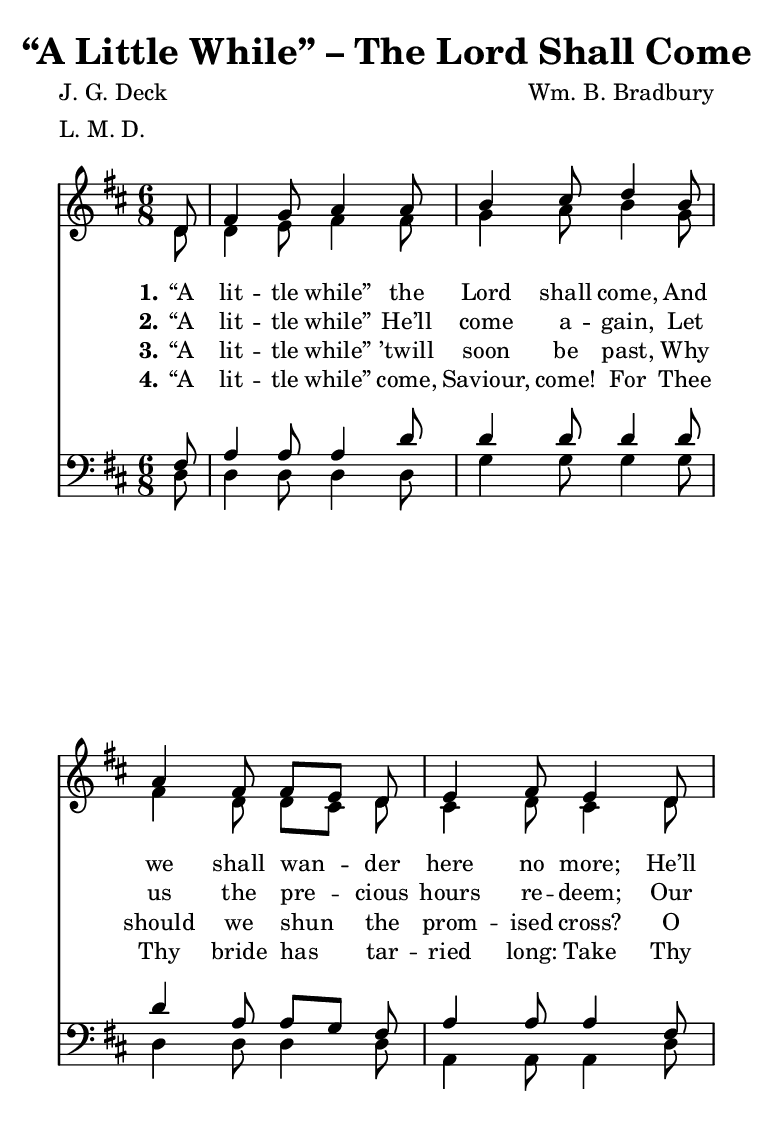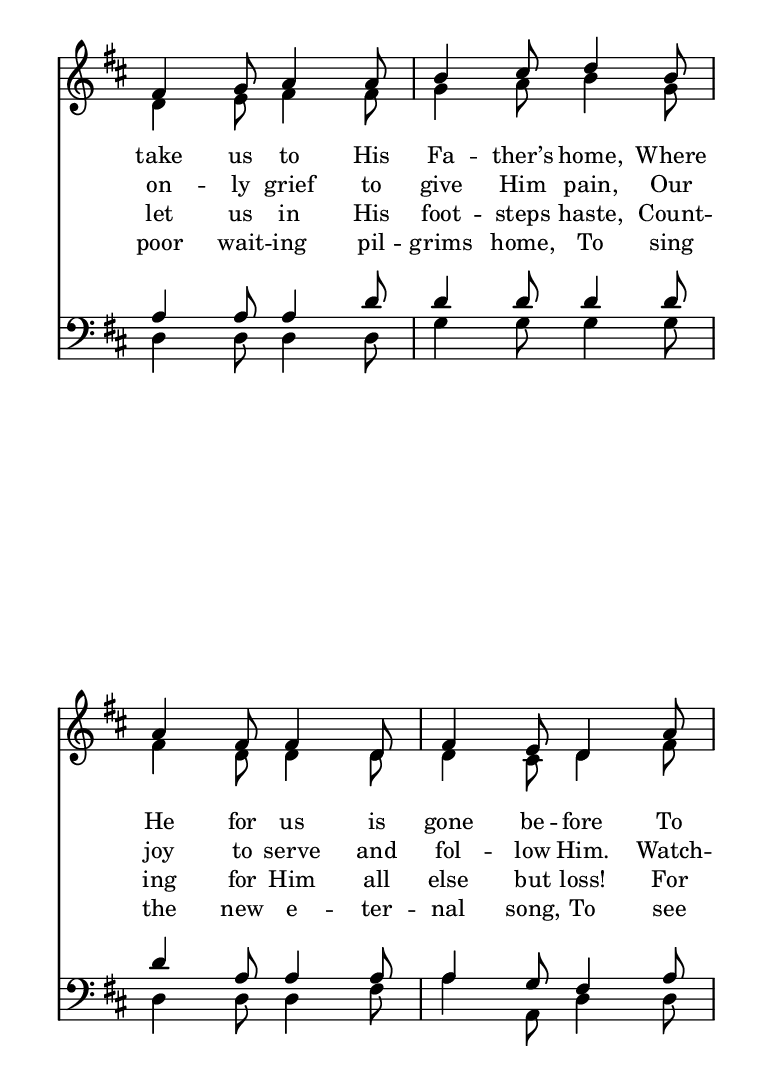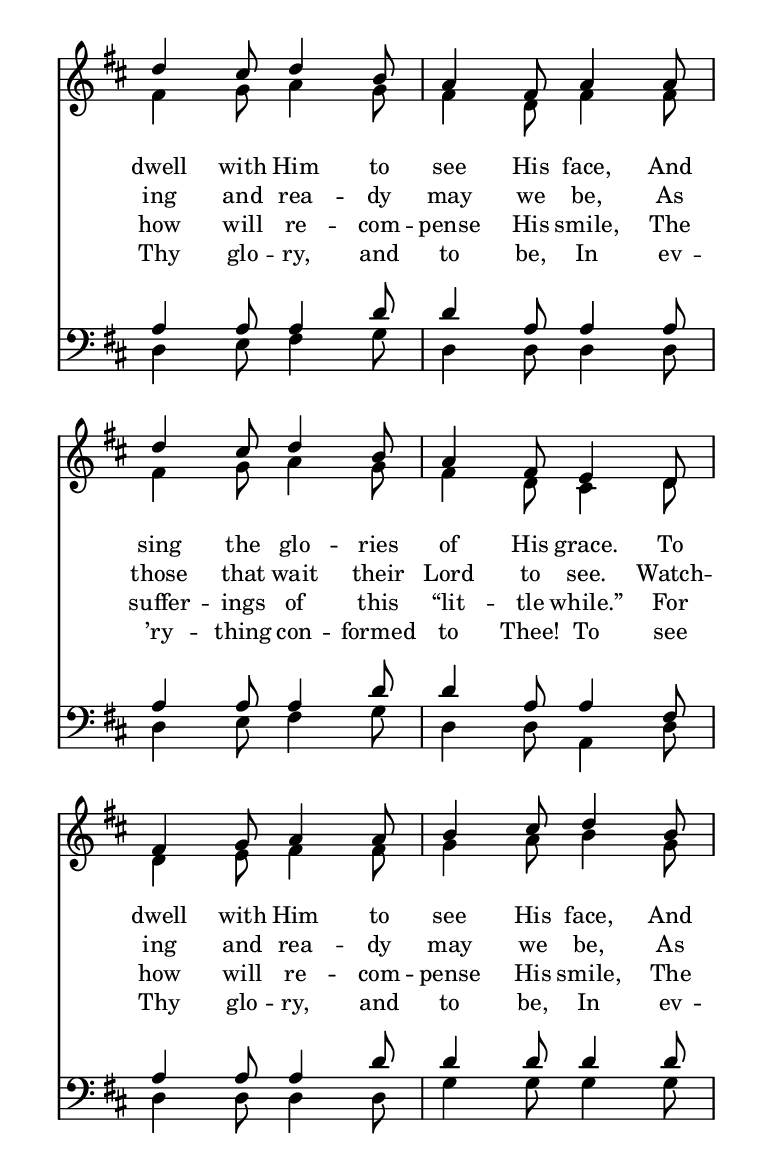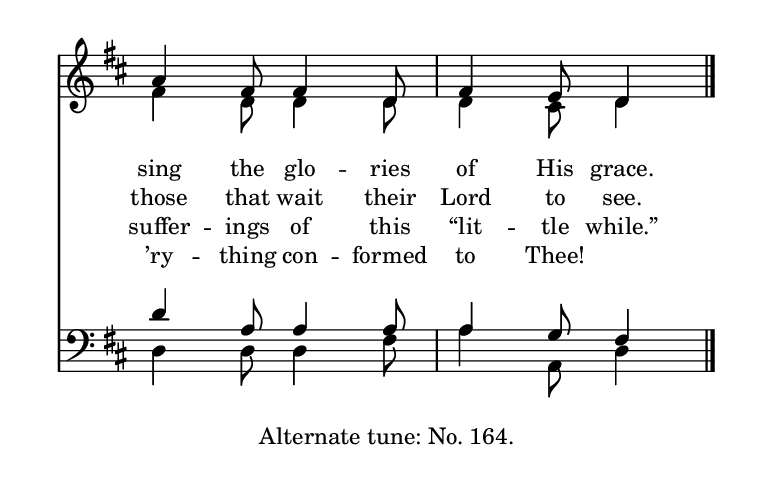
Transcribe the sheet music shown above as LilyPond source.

\include "common/global.ily"
\paper {
  \include "common/paper.ily"
  ragged-last-bottom = ##t
  page-count = #(cond (is-eogsized 2) (#t #f))
}

\header{
  hymnnumber = "144"
  title = "“A Little While” – The Lord Shall Come"
  tunename = "Sweet Hour of Prayer"
  meter = "L. M. D."
  poet = "J. G. Deck"
  composer = "Wm. B. Bradbury"
  %copyright = ""
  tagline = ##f
}

% for fermata in MIDI
ta = { \tempo 4=60 }
tb = { \tempo 4=30 }

patternAA = { c8 c4 }
patternAB = { c8 | c4 c8 c8[ c8] c8 | c4 c8 c4 }

global = {
  \include "common/overrides.ily"
  \override Staff.TimeSignature.style = #'numbered
  \time 6/8
  \override Score.MetronomeMark.transparent = ##t % hide all fermata changes too
  \ta
  \key d \major
  \partial 8
  \autoBeamOff
}

notesSoprano = {
\global
\relative c' {

  \changePitch \patternAA { d | fis g a a | b cis d }
  \changePitch \patternAB { b | a fis fis e d | e fis e }
  \changePitch \patternAA { d | fis g a a | b cis d } % same as line 1
  \changePitch \patternAA { b | a fis fis d | fis e d }

  \changePitch \patternAA { a' | d cis d b | a fis a }
  \changePitch \patternAA { a  | d cis d b | a fis e }
  \changePitch \patternAA { d | fis g a a | b cis d } % same as lines 1,3
  \changePitch \patternAA { b | a fis fis d | fis e d } % same as line 4

  \bar "|."

}
}

notesAlto = {
\global
\relative e' {

  \changePitch \patternAA { d | d e fis fis | g a b }
  \changePitch \patternAB { g | fis d d cis d | cis d cis }
  \changePitch \patternAA { d | d e fis fis | g a b }
  \changePitch \patternAA { g | fis d d d | d cis d }

  \changePitch \patternAA { fis | fis g a g | fis d fis }
  \changePitch \patternAA { fis | fis g a g | fis d cis }
  \changePitch \patternAA { d | d e fis fis | g a b }
  \changePitch \patternAA { g | fis d d d | d cis d }

}
}

notesTenor = {
\global
\relative a {

  \changePitch \patternAA { fis | a a a d | d d d }
  \changePitch \patternAB { d | d a a g fis | a a a }
  \changePitch \patternAA { fis | a a a d | d d d }
  \changePitch \patternAA { d | d a a a | a g fis }

  \changePitch \patternAA { a | a a a d | d a a }
  \changePitch \patternAA { a | a a a d | d a a }
  \changePitch \patternAA { fis | a a a d | d d d }
  \changePitch \patternAA { d | d a a a | a g fis }

}
}

notesBass = {
\global
\relative f {

  \changePitch \patternAA { d | d d d d | g g g }
  \changePitch \patternAA { g | d d d d | a a a }
  \changePitch \patternAA { d | d d d d | g g g }
  \changePitch \patternAA { g | d d d fis | a a, d }

  \changePitch \patternAA { d | d e fis g | d d d }
  \changePitch \patternAA { d | d e fis g | d d a }
  \changePitch \patternAA { d | d d d d | g g g }
  \changePitch \patternAA { g | d d d fis | a a, d }

}
}

wordsA = \lyricmode {
\set stanza = "1."

“A lit -- tle while” the Lord shall come,
And we shall wan -- der here no more;
He’ll take us to His Fa -- ther’s home,
Where He for us is gone be -- fore
To dwell with Him to see His face,
And sing the glo -- ries of His grace.
To dwell with Him to see His face,
And sing the glo -- ries of His grace.

}

wordsB = \lyricmode {
\set stanza = "2."

“A lit -- tle while” He’ll come a -- gain,
Let us the pre -- cious hours re -- deem;
Our on -- ly grief to give Him pain,
Our joy to serve and fol -- low Him.
Watch -- ing and rea -- dy may we be,
As those that wait their Lord to see.
Watch -- ing and rea -- dy may we be,
As those that wait their Lord to see.

}

wordsC = \lyricmode {
\set stanza = "3."

“A lit -- tle while” ’twill soon be past,
Why should we shun the prom -- ised cross?
O let us in His foot -- steps haste,
Count -- ing for Him all else but loss!
For how will re -- com -- pense His smile,
The suffer -- ings of this “lit -- tle while.”
For how will re -- com -- pense His smile,
The suffer -- ings of this “lit -- tle while.”

}

wordsD = \lyricmode {
\set stanza = "4."

“A lit -- tle while” come, Saviour, come!
For Thee Thy bride has tar -- ried long:
Take Thy poor wait -- ing pil -- grims home,
To sing the new e -- ter -- nal song,
To see Thy glo -- ry, and to be,
In ev -- ’ry -- thing con -- formed to Thee!
To see Thy glo -- ry, and to be,
In ev -- ’ry -- thing con -- formed to Thee!

}

\score {
  \context ChoirStaff <<
    \context Staff = upper <<
      \set ChoirStaff.systemStartDelimiter = #'SystemStartBar
      \context Voice  = sopranos { \voiceOne << \notesSoprano >> }
      \context Voice  = altos { \voiceTwo << \notesAlto >> }
      \context Lyrics = one   \lyricsto sopranos \wordsA
      \context Lyrics = two   \lyricsto sopranos \wordsB
      \context Lyrics = three \lyricsto sopranos \wordsC
      \context Lyrics = four  \lyricsto sopranos \wordsD
    >>
    \context Staff = men <<
      \clef bass
      \context Voice  = tenors { \voiceOne << \notesTenor >> }
      \context Voice  = basses { \voiceTwo << \notesBass >> }
    >>
  >>
  \layout {
    \include "common/layout.ily"
  }
  \midi{
    \include "common/midi.ily"
  }
}

\noPageBreak \markup { \vspace #2 \fill-line { \raise #2 \line { Alternate tune: No. 164. } } }

\version "2.19.49"  % necessary for upgrading to future LilyPond versions.

% vi:set et ts=2 sw=2 ai nocindent syntax=lilypond:
